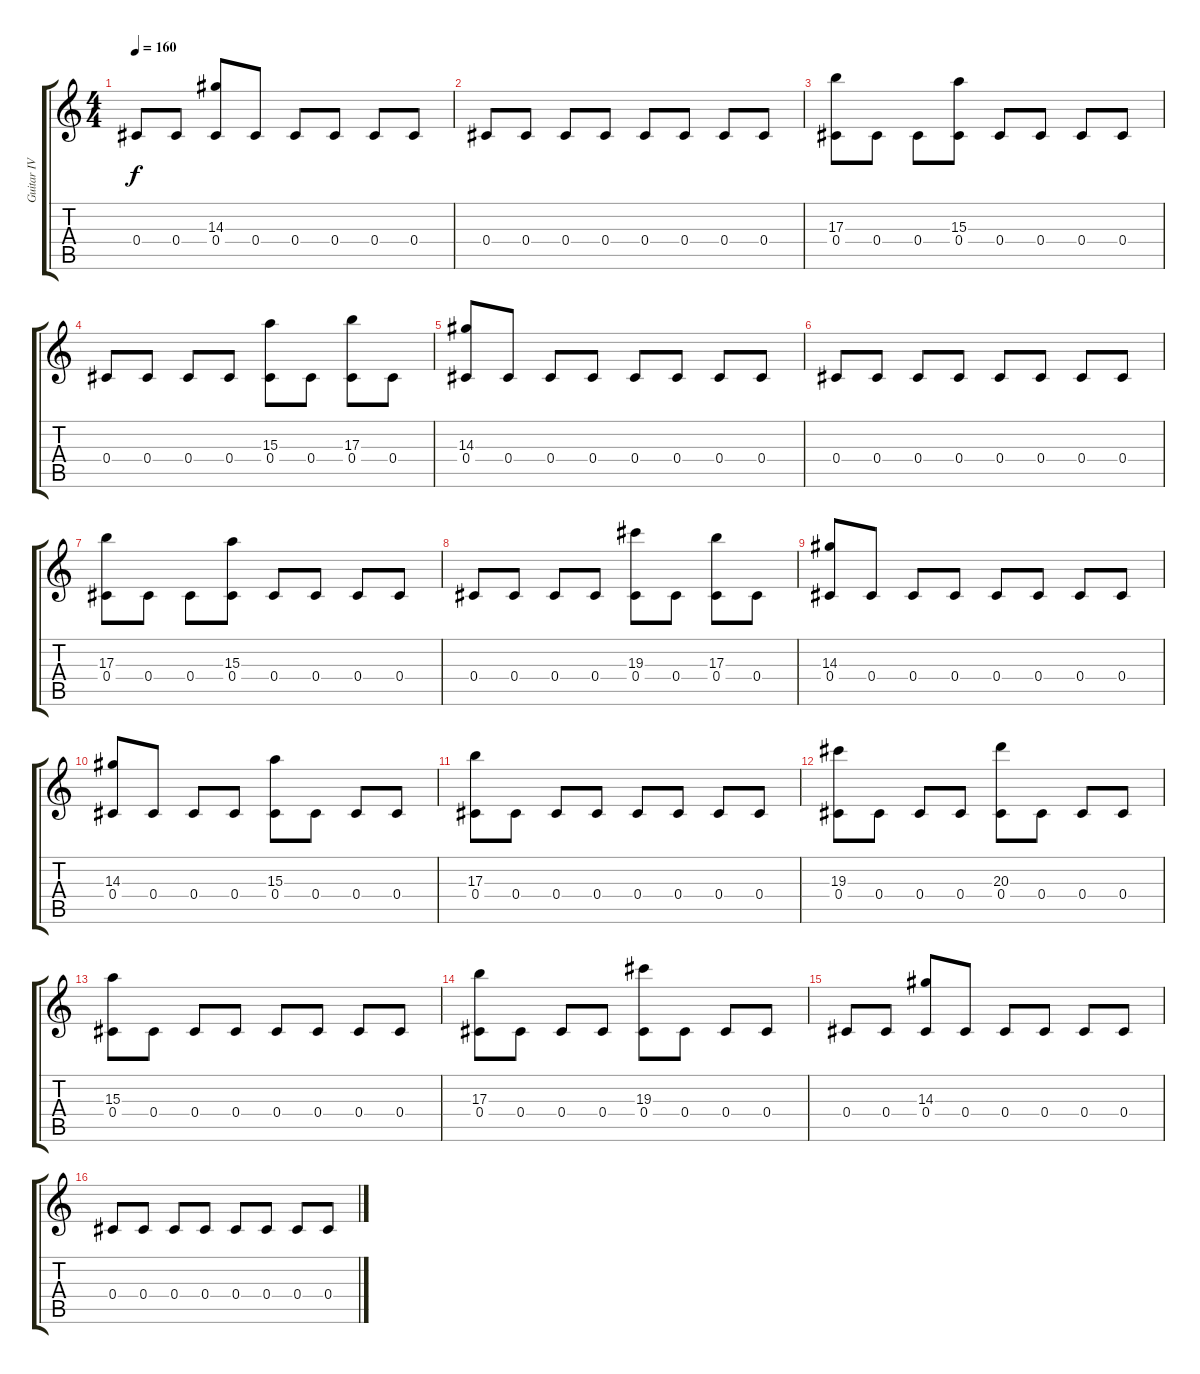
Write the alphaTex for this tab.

\track ("Guitar IV" "Guitar IV") {instrument electricguitarclean}
\staff {score tabs}
\tuning (Eb4 Bb3 Gb3 Db3 Ab2 Db2) {hide}
\ts (4 4)
\tempo 160
\clef g2
\ks c
0.4.8{dy f} 0.4.8 (14.3 0.4).8 0.4.8 0.4.8 0.4.8 0.4.8 0.4.8 |
0.4.8 0.4.8 0.4.8 0.4.8 0.4.8 0.4.8 0.4.8 0.4.8 |
(17.3 0.4).8 0.4.8 0.4.8 (15.3 0.4).8 0.4.8 0.4.8 0.4.8 0.4.8 |
0.4.8 0.4.8 0.4.8 0.4.8 (15.3 0.4).8 0.4.8 (17.3 0.4).8 0.4.8 |
(14.3 0.4).8 0.4.8 0.4.8 0.4.8 0.4.8 0.4.8 0.4.8 0.4.8 |
0.4.8 0.4.8 0.4.8 0.4.8 0.4.8 0.4.8 0.4.8 0.4.8 |
(17.3 0.4).8 0.4.8 0.4.8 (15.3 0.4).8 0.4.8 0.4.8 0.4.8 0.4.8 |
0.4.8 0.4.8 0.4.8 0.4.8 (19.3 0.4).8 0.4.8 (17.3 0.4).8 0.4.8 |
(14.3 0.4).8 0.4.8 0.4.8 0.4.8 0.4.8 0.4.8 0.4.8 0.4.8 |
(14.3 0.4).8 0.4.8 0.4.8 0.4.8 (15.3 0.4).8 0.4.8 0.4.8 0.4.8 |
(17.3 0.4).8 0.4.8 0.4.8 0.4.8 0.4.8 0.4.8 0.4.8 0.4.8 |
(19.3 0.4).8 0.4.8 0.4.8 0.4.8 (20.3 0.4).8 0.4.8 0.4.8 0.4.8 |
(15.3 0.4).8 0.4.8 0.4.8 0.4.8 0.4.8 0.4.8 0.4.8 0.4.8 |
(17.3 0.4).8 0.4.8 0.4.8 0.4.8 (19.3 0.4).8 0.4.8 0.4.8 0.4.8 |
0.4.8 0.4.8 (14.3 0.4).8 0.4.8 0.4.8 0.4.8 0.4.8 0.4.8 |
0.4.8 0.4.8 0.4.8 0.4.8 0.4.8 0.4.8 0.4.8 0.4.8
